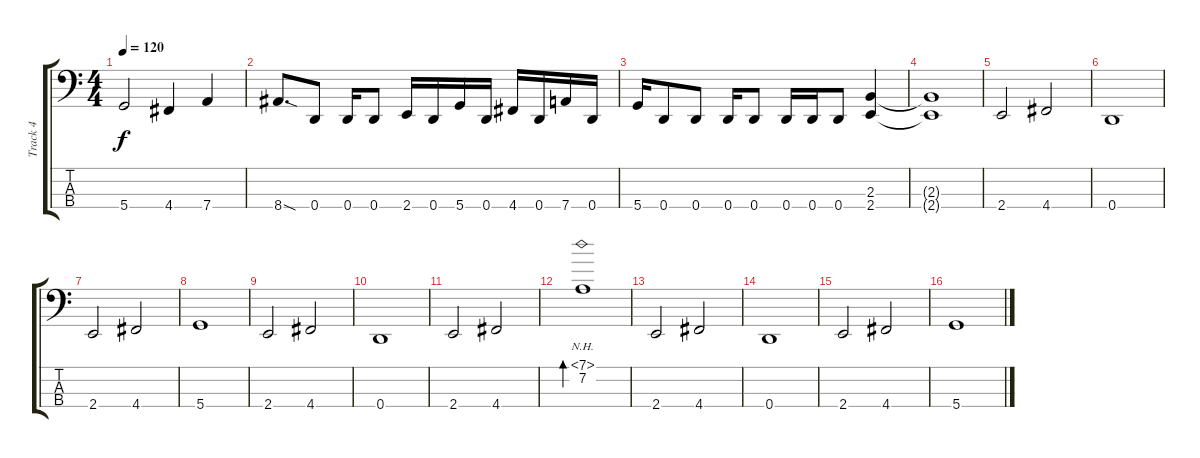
\track ("Track 4" "Track 4") {instrument electricbassfinger}
\staff {score tabs}
\tuning (G2 D2 A1 D1) {hide}
\ts (4 4)
\tempo 120
\clef f4
\ks c
5.4.2{dy f} 4.4.4 7.4.4 |
8.4{sod}.8{d} 0.4.8 0.4.16 0.4.8 2.4.16 0.4.16 5.4.16 0.4.16 4.4.16 0.4.16 7.4.16 0.4.16 |
5.4.16 0.4.8 0.4.8 0.4.16 0.4.8 0.4.16 0.4.16 0.4.8 (2.3 2.4).4 |
(2.3{t} 2.4{t}).1 |
2.4.2 4.4.2 |
0.4.1 |
2.4.2 4.4.2 |
5.4.1 |
2.4.2 4.4.2 |
0.4.1 |
2.4.2 4.4.2 |
(7.1{nh} 7.2).1{bd 480} |
2.4.2 4.4.2 |
0.4.1 |
2.4.2 4.4.2 |
5.4.1
